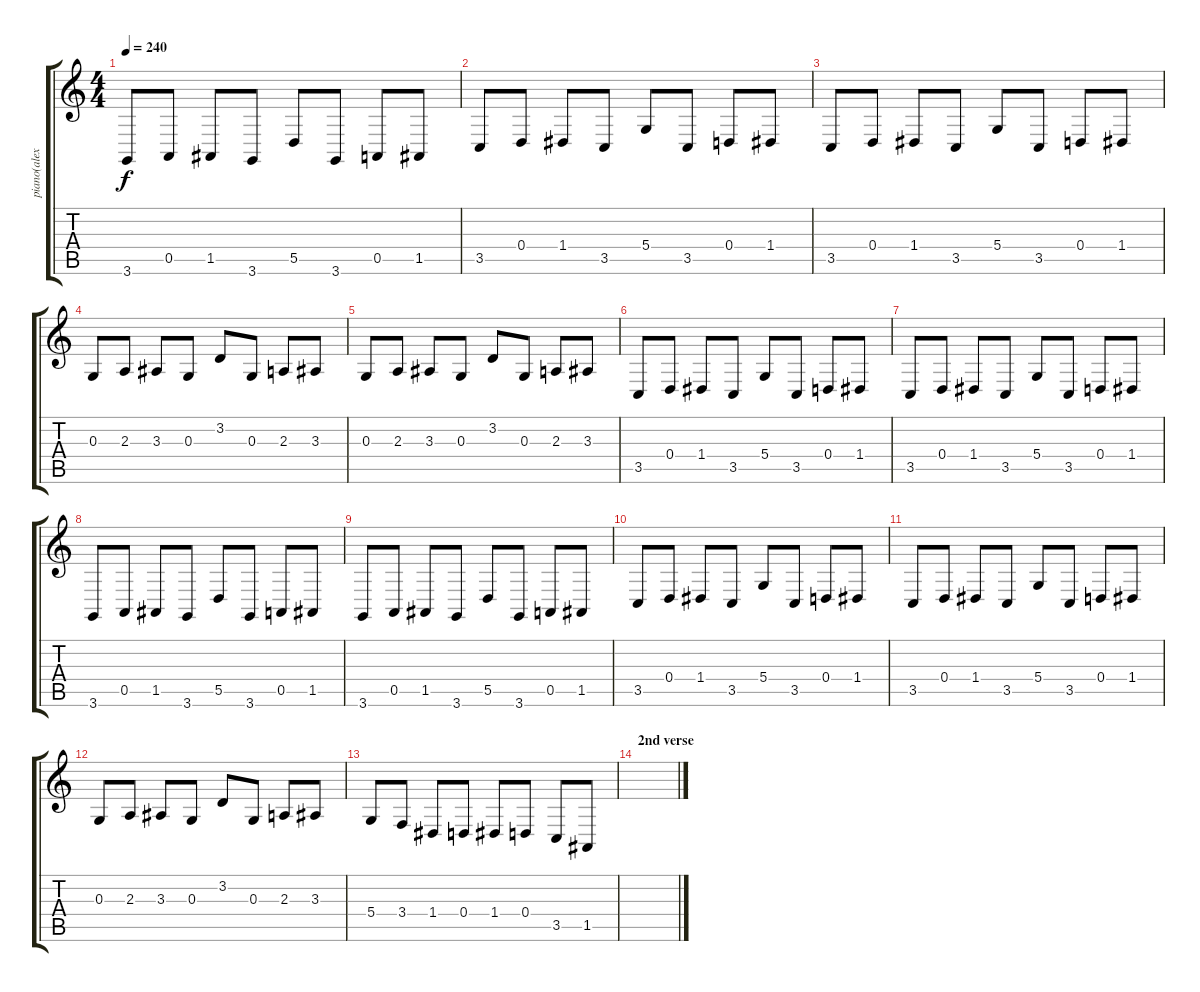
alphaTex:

\track ("piano(alex stariopoli)" "piano(alex") {instrument acousticgrandpiano}
\staff {score tabs}
\tuning (E4 B3 G3 D3 A2 E2) {hide}
\ts (4 4)
\tempo 240
\clef g2
\ks c
3.6.8{dy f} 0.5.8 1.5.8 3.6.8 5.5.8 3.6.8 0.5.8 1.5.8 |
3.5.8 0.4.8 1.4.8 3.5.8 5.4.8 3.5.8 0.4.8 1.4.8 |
3.5.8 0.4.8 1.4.8 3.5.8 5.4.8 3.5.8 0.4.8 1.4.8 |
0.3.8 2.3.8 3.3.8 0.3.8 3.2.8 0.3.8 2.3.8 3.3.8 |
0.3.8 2.3.8 3.3.8 0.3.8 3.2.8 0.3.8 2.3.8 3.3.8 |
3.5.8 0.4.8 1.4.8 3.5.8 5.4.8 3.5.8 0.4.8 1.4.8 |
3.5.8 0.4.8 1.4.8 3.5.8 5.4.8 3.5.8 0.4.8 1.4.8 |
3.6.8 0.5.8 1.5.8 3.6.8 5.5.8 3.6.8 0.5.8 1.5.8 |
3.6.8 0.5.8 1.5.8 3.6.8 5.5.8 3.6.8 0.5.8 1.5.8 |
3.5.8 0.4.8 1.4.8 3.5.8 5.4.8 3.5.8 0.4.8 1.4.8 |
3.5.8 0.4.8 1.4.8 3.5.8 5.4.8 3.5.8 0.4.8 1.4.8 |
0.3.8 2.3.8 3.3.8 0.3.8 3.2.8 0.3.8 2.3.8 3.3.8 |
5.4.8 3.4.8 1.4.8 0.4.8 1.4.8 0.4.8 3.5.8 1.5.8 |
\section ("" "2nd verse")
